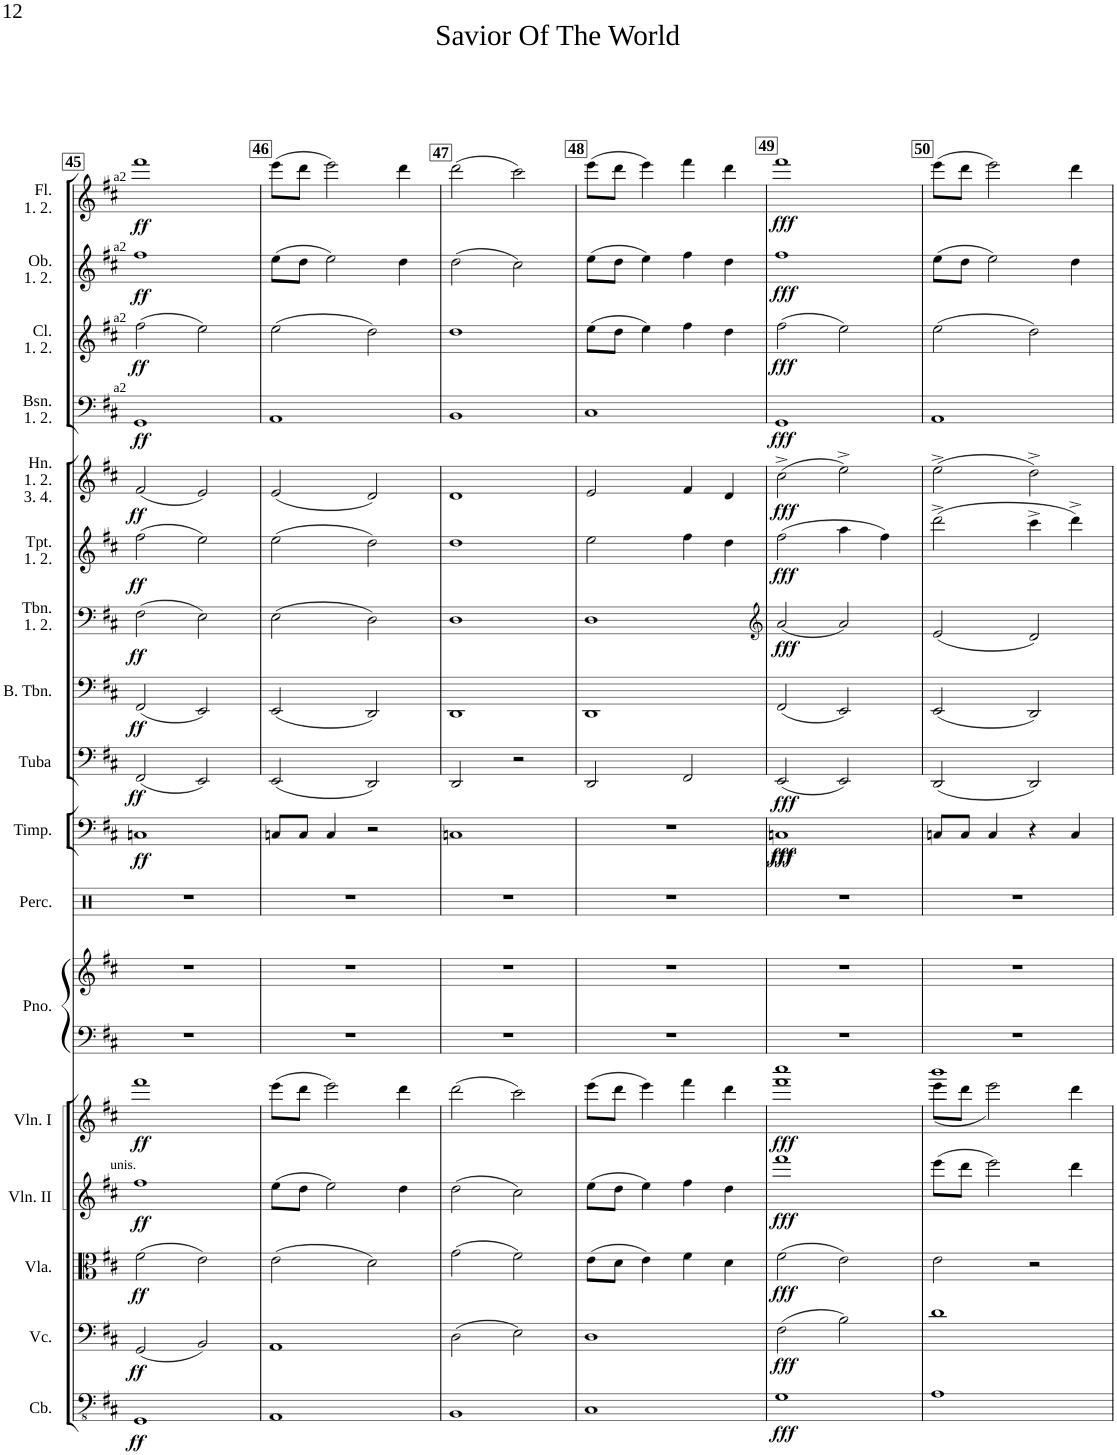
**kern	**dynam	**kern	**dynam	**kern	**dynam	**kern	**dynam	**kern	**dynam	**kern	**kern	**kern	**kern	**dynam	**kern	**dynam	**kern	**dynam	**kern	**dynam	**kern	**dynam	**kern	**dynam	**kern	**dynam	**kern	**dynam	**kern	**dynam	**kern	**dynam
*part17	*part17	*part16	*part16	*part15	*part15	*part14	*part14	*part13	*part13	*part12	*part12	*part11	*part10	*part10	*part9	*part9	*part8	*part8	*part7	*part7	*part6	*part6	*part5	*part5	*part4	*part4	*part3	*part3	*part2	*part2	*part1	*part1
*staff18	*staff18	*staff17	*staff17	*staff16	*staff16	*staff15	*staff15	*staff14	*staff14	*staff13	*staff12	*staff11	*staff10	*staff10	*staff9	*staff9	*staff8	*staff8	*staff7	*staff7	*staff6	*staff6	*staff5	*staff5	*staff4	*staff4	*staff3	*staff3	*staff2	*staff2	*staff1	*staff1
*I"Contrabasses	*	*I"Violoncellos	*	*I"Violas	*	*I"Violins II	*	*I"Violins I	*	*I"Piano	*	*I"Mark Tree	*I"1 Timpani in C	*	*I"1 Tuba	*	*I"1 Bass Trombone	*	*I"2 Tenor Trombones	*	*I"3 Trumpets in Bb	*	*I"4 Horns in F	*	*I"2 Bassoons	*	*I"2 Clarinets in Bb	*	*I"2 Oboes	*	*I"2 Flutes	*
*I'Cb.	*	*I'Vc.	*	*I'Vla.	*	*I'Vln. II	*	*I'Vln. I	*	*I'Pno.	*	*	*I'Timp.	*	*I'Tuba	*	*I'B. Tbn.	*	*I'Tbn. 1. 2.	*	*I'Tpt. 1. 2.	*	*I'Hn. 1. 2. 3. 4.	*	*I'Bsn. 1. 2.	*	*I'Cl. 1. 2.	*	*I'Ob. 1. 2.	*	*I'Fl. 1. 2.	*
!!LO:PB:g=z
*clefFv4	*	*clefF4	*	*clefC3	*	*clefG2	*	*clefG2	*	*clefF4	*clefG2	*clefX	*clefF4	*	*clefF4	*	*clefF4	*	*clefF4	*	*clefG2	*	*clefG2	*	*clefF4	*	*clefG2	*	*clefG2	*	*clefG2	*
*	*	*	*	*	*	*	*	*	*	*	*	*	*	*	*	*	*	*	*	*	*ITrd1c2	*	*ITrd4c7	*	*	*	*ITrd1c2	*	*	*	*	*
*k[f#c#]	*	*k[f#c#]	*	*k[f#c#]	*	*k[f#c#]	*	*k[f#c#]	*	*k[f#c#]	*k[f#c#]	*k[]	*k[f#c#]	*	*k[f#c#]	*	*k[f#c#]	*	*k[f#c#]	*	*k[f#c#]	*	*k[f#c#]	*	*k[f#c#]	*	*k[f#c#]	*	*k[f#c#]	*	*k[f#c#]	*
*M4/4	*	*M4/4	*	*M4/4	*	*M4/4	*	*M4/4	*	*M4/4	*M4/4	*M4/4	*M4/4	*	*M4/4	*	*M4/4	*	*M4/4	*	*M4/4	*	*M4/4	*	*M4/4	*	*M4/4	*	*M4/4	*	*M4/4	*
=45	=45	=45	=45	=45	=45	=45	=45	=45	=45	=45	=45	=45	=45	=45	=45	=45	=45	=45	=45	=45	=45	=45	=45	=45	=45	=45	=45	=45	=45	=45	=45	=45
!	!	!	!	!	!	!	!	!	!	!	!	!	!	!	!	!	!	!	!	!	!	!	!	!	!	!	!	!	!	!	!LO:TX:a:t=a2	!
!	!	!	!	!	!	!	!	!	!	!	!	!	!	!	!	!	!	!	!	!	!	!	!	!	!	!	!	!	!LO:TX:a:t=a2	!	!	!
!	!	!	!	!	!	!	!	!	!	!	!	!	!	!	!	!	!	!	!	!	!	!	!	!	!	!	!LO:TX:a:t=a2	!	!	!	!	!
!	!	!	!	!	!	!	!	!	!	!	!	!	!	!	!	!	!	!	!	!	!	!	!	!	!LO:TX:a:t=a2	!	!	!	!	!	!	!
!	!	!	!	!	!	!LO:TX:a:t=unis.	!	!	!	!	!	!	!	!	!	!	!	!	!	!	!	!	!	!	!	!	!	!	!	!	!	!
!	!LO:DY:b	!	!LO:DY:b	!	!LO:DY:b	!	!LO:DY:b	!	!LO:DY:b	!	!	!	!	!LO:DY:b	!	!LO:DY:b	!	!LO:DY:b	!	!LO:DY:b	!	!LO:DY:b	!	!LO:DY:b	!	!LO:DY:b	!	!LO:DY:b	!	!LO:DY:b	!	!LO:DY:b
1GGG	ff	(2GG/	ff	(2f#\	ff	1ff#	ff	1fff#	ff	1r	1r	1r	1Cn	ff	(2FF#/	ff	(2FF#/	ff	(2F#\	ff	(2ff#\	ff	(2f#/	ff	1GG	ff	(2ff#\	ff	1ff#	ff	1fff#	ff
.	.	2BB/)	.	2e\)	.	.	.	.	.	.	.	.	.	.	2EE/)	.	2EE/)	.	2E\)	.	2ee\)	.	2e/)	.	.	.	2ee\)	.	.	.	.	.
=46	=46	=46	=46	=46	=46	=46	=46	=46	=46	=46	=46	=46	=46	=46	=46	=46	=46	=46	=46	=46	=46	=46	=46	=46	=46	=46	=46	=46	=46	=46	=46	=46
1AAA	.	1AA	.	(2e\	.	(8ee\L	.	(8eee\L	.	1r	1r	1r	8Cn/L	.	(2EE/	.	(2EE/	.	(2E\	.	(2ee\	.	(2e/	.	1AA	.	(2ee\	.	(8ee\L	.	(8eee\L	.
.	.	.	.	.	.	8dd\J	.	8ddd\J	.	.	.	.	8C/J	.	.	.	.	.	.	.	.	.	.	.	.	.	.	.	8dd\J	.	8ddd\J	.
.	.	.	.	.	.	2ee\)	.	2eee\)	.	.	.	.	4C/	.	.	.	.	.	.	.	.	.	.	.	.	.	.	.	2ee\)	.	2eee\)	.
.	.	.	.	2d\)	.	.	.	.	.	.	.	.	2r	.	2DD/)	.	2DD/)	.	2D\)	.	2dd\)	.	2d/)	.	.	.	2dd\)	.	.	.	.	.
.	.	.	.	.	.	4dd\	.	4ddd\	.	.	.	.	.	.	.	.	.	.	.	.	.	.	.	.	.	.	.	.	4dd\	.	4ddd\	.
=47	=47	=47	=47	=47	=47	=47	=47	=47	=47	=47	=47	=47	=47	=47	=47	=47	=47	=47	=47	=47	=47	=47	=47	=47	=47	=47	=47	=47	=47	=47	=47	=47
1BBB	.	(2D\	.	(2g\	.	(2dd\	.	(2ddd\	.	1r	1r	1r	1Cn	.	2DD/	.	1DD	.	1D	.	1dd	.	1d	.	1BB	.	1dd	.	(2dd\	.	(2ddd\	.
.	.	2E\)	.	2f#\)	.	2cc#\)	.	2ccc#\)	.	.	.	.	.	.	2r	.	.	.	.	.	.	.	.	.	.	.	.	.	2cc#\)	.	2ccc#\)	.
=48	=48	=48	=48	=48	=48	=48	=48	=48	=48	=48	=48	=48	=48	=48	=48	=48	=48	=48	=48	=48	=48	=48	=48	=48	=48	=48	=48	=48	=48	=48	=48	=48
1CC#	.	1D	.	(8e\L	.	(8ee\L	.	(8eee\L	.	1r	1r	1r	1r	.	2DD/	.	1DD	.	1D	.	2ee\	.	2e/	.	1C#	.	(8ee\L	.	(8ee\L	.	(8eee\L	.
.	.	.	.	8d\J	.	8dd\J	.	8ddd\J	.	.	.	.	.	.	.	.	.	.	.	.	.	.	.	.	.	.	8dd\J	.	8dd\J	.	8ddd\J	.
.	.	.	.	4e\)	.	4ee\)	.	4eee\)	.	.	.	.	.	.	.	.	.	.	.	.	.	.	.	.	.	.	4ee\)	.	4ee\)	.	4eee\)	.
.	.	.	.	4f#\	.	4ff#\	.	4fff#\	.	.	.	.	.	.	2FF#/	.	.	.	.	.	4ff#\	.	4f#/	.	.	.	4ff#\	.	4ff#\	.	4fff#\	.
.	.	.	.	4d\	.	4dd\	.	4ddd\	.	.	.	.	.	.	.	.	.	.	.	.	4dd\	.	4d/	.	.	.	4dd\	.	4dd\	.	4ddd\	.
=49	=49	=49	=49	=49	=49	=49	=49	=49	=49	=49	=49	=49	=49	=49	=49	=49	=49	=49	=49	=49	=49	=49	=49	=49	=49	=49	=49	=49	=49	=49	=49	=49
*	*	*	*	*	*	*	*	*	*	*	*	*	*	*	*	*	*	*	*clefG2	*	*	*	*	*	*	*	*	*	*	*	*	*
!	!LO:DY:b	!	!LO:DY:b	!	!LO:DY:b	!	!LO:DY:b	!	!LO:DY:b	!	!	!	!	!LO:DY:b	!	!	!	!	!	!	!	!	!	!	!	!	!	!	!	!	!	!
!	!	!	!	!	!	!	!	!	!	!	!	!	!	!LO:DY:n=1:b	!	!LO:DY:b	!	!	!	!LO:DY:b	!	!LO:DY:b	!	!LO:DY:b	!	!LO:DY:b	!	!LO:DY:b	!	!LO:DY:b	!	!LO:DY:b
1GG	fff	(2F#\	fff	(2f#\	fff	1fff#	fff	1fff# 1cccc#	fff	1r	1r	1r	1Cn	fff fff	(2EE/	fff	(2FF#/	.	(2a/	fff	(2ff#\	fff	(2cc#^\	fff	1GG	fff	(2ff#\	fff	1ff#	fff	1fff#	fff
.	.	2B\)	.	2e\)	.	.	.	.	.	.	.	.	.	.	2EE/)	.	2EE/)	.	2a/)	.	4aa\	.	2ee^\)	.	.	.	2ee\)	.	.	.	.	.
.	.	.	.	.	.	.	.	.	.	.	.	.	.	.	.	.	.	.	.	.	4ff#\)	.	.	.	.	.	.	.	.	.	.	.
=50	=50	=50	=50	=50	=50	=50	=50	=50	=50	=50	=50	=50	=50	=50	=50	=50	=50	=50	=50	=50	=50	=50	=50	=50	=50	=50	=50	=50	=50	=50	=50	=50
*	*	*	*	*	*	*	*	*^	*	*	*	*	*	*	*	*	*	*	*	*	*	*	*	*	*	*	*	*	*	*	*	*
1AA	.	1d	.	2e\	.	(8eee\L	.	1bbb	(8eee\L	.	1r	1r	1r	8Cn/L	.	(2DD/	.	(2EE/	.	(2e/	.	(2ddd^\	.	(2ee^\	.	1AA	.	(2ee\	.	(8ee\L	.	(8eee\L	.
.	.	.	.	.	.	8ddd\J	.	.	8ddd\J	.	.	.	.	8C/J	.	.	.	.	.	.	.	.	.	.	.	.	.	.	.	8dd\J	.	8ddd\J	.
.	.	.	.	.	.	2eee\)	.	.	2eee\)	.	.	.	.	4C/	.	.	.	.	.	.	.	.	.	.	.	.	.	.	.	2ee\)	.	2eee\)	.
.	.	.	.	2r	.	.	.	.	.	.	.	.	.	4r	.	2DD/)	.	2DD/)	.	2d/)	.	4ccc#^\	.	2dd^\)	.	.	.	2dd\)	.	.	.	.	.
.	.	.	.	.	.	4ddd\	.	.	4ddd\	.	.	.	.	4C/	.	.	.	.	.	.	.	4ddd^\)	.	.	.	.	.	.	.	4dd\	.	4ddd\	.
*	*	*	*	*	*	*	*	*v	*v	*	*	*	*	*	*	*	*	*	*	*	*	*	*	*	*	*	*	*	*	*	*	*	*
=	=	=	=	=	=	=	=	=	=	=	=	=	=	=	=	=	=	=	=	=	=	=	=	=	=	=	=	=	=	=	=	=
*-	*-	*-	*-	*-	*-	*-	*-	*-	*-	*-	*-	*-	*-	*-	*-	*-	*-	*-	*-	*-	*-	*-	*-	*-	*-	*-	*-	*-	*-	*-	*-	*-
